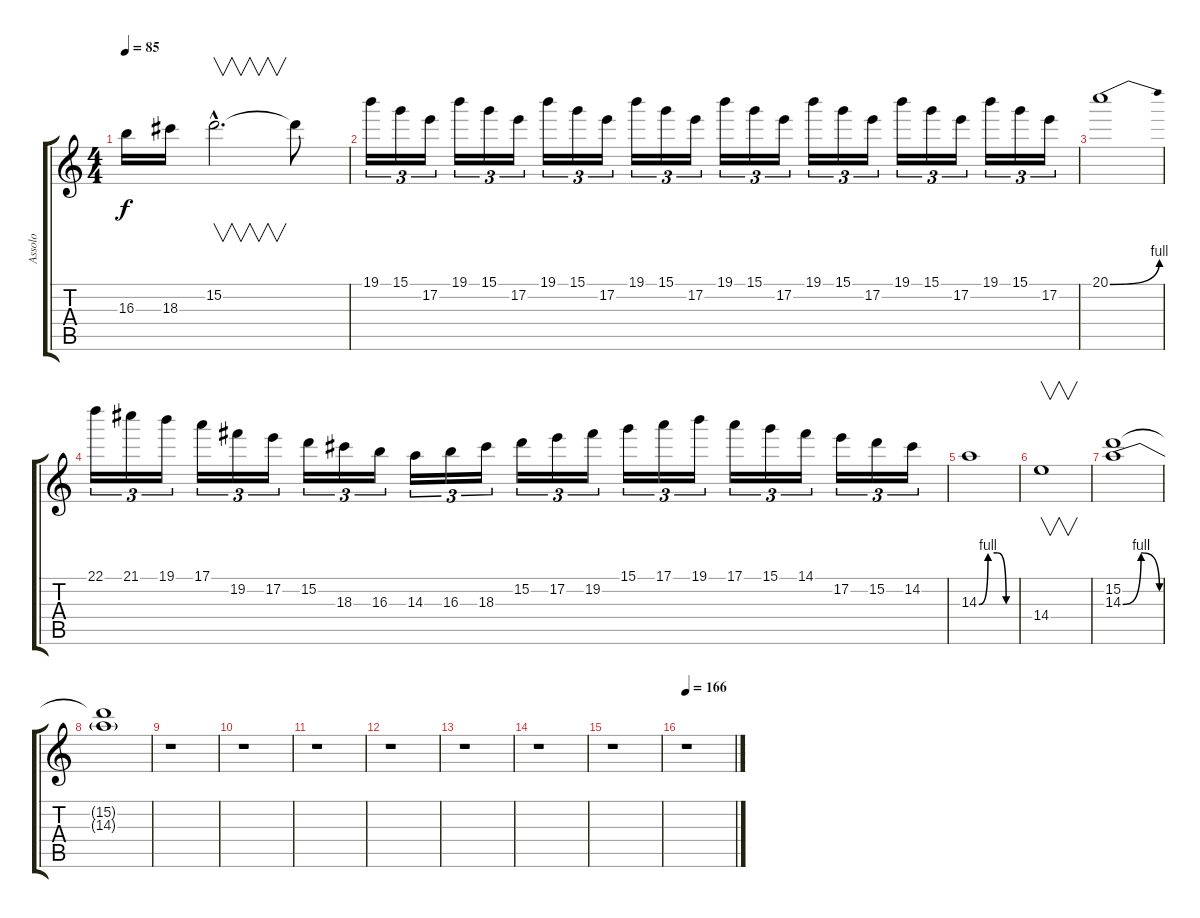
\track ("Assolo" "Assolo") {instrument distortionguitar}
\staff {score tabs}
\tuning (E4 B3 G3 D3 A2 E2) {hide}
\ts (4 4)
\tempo 85
\clef g2
\ks c
16.3.16{dy f} 18.3.16 15.2{hac}.2{v d} 15.2{t}.8 |
19.1.16{tu (3 2)} 15.1.16{tu (3 2)} 17.2.16{tu (3 2)} 19.1.16{tu (3 2)} 15.1.16{tu (3 2)} 17.2.16{tu (3 2)} 19.1.16{tu (3 2)} 15.1.16{tu (3 2)} 17.2.16{tu (3 2)} 19.1.16{tu (3 2)} 15.1.16{tu (3 2)} 17.2.16{tu (3 2)} 19.1.16{tu (3 2)} 15.1.16{tu (3 2)} 17.2.16{tu (3 2)} 19.1.16{tu (3 2)} 15.1.16{tu (3 2)} 17.2.16{tu (3 2)} 19.1.16{tu (3 2)} 15.1.16{tu (3 2)} 17.2.16{tu (3 2)} 19.1.16{tu (3 2)} 15.1.16{tu (3 2)} 17.2.16{tu (3 2)} |
20.1{be (bend 0 0 60 4)}.1 |
22.1.16{tu (3 2)} 21.1.16{tu (3 2)} 19.1.16{tu (3 2)} 17.1.16{tu (3 2)} 19.2.16{tu (3 2)} 17.2.16{tu (3 2)} 15.2.16{tu (3 2)} 18.3.16{tu (3 2)} 16.3.16{tu (3 2)} 14.3.16{tu (3 2)} 16.3.16{tu (3 2)} 18.3.16{tu (3 2)} 15.2.16{tu (3 2)} 17.2.16{tu (3 2)} 19.2.16{tu (3 2)} 15.1.16{tu (3 2)} 17.1.16{tu (3 2)} 19.1.16{tu (3 2)} 17.1.16{tu (3 2)} 15.1.16{tu (3 2)} 14.1.16{tu (3 2)} 17.2.16{tu (3 2)} 15.2.16{tu (3 2)} 14.2.16{tu (3 2)} |
14.3{be (custom 0 0 15 4 30 4 45 0 60 0)}.1 |
14.4.1{v} |
(15.2 14.3{be (bendrelease 0 0 5 4 55 4 60 0)}).1 |
(15.2{t} 14.3{t}).1 |
r.1 |
r.1 |
r.1 |
r.1 |
r.1 |
r.1 |
r.1 |
\tempo 166
r.1
